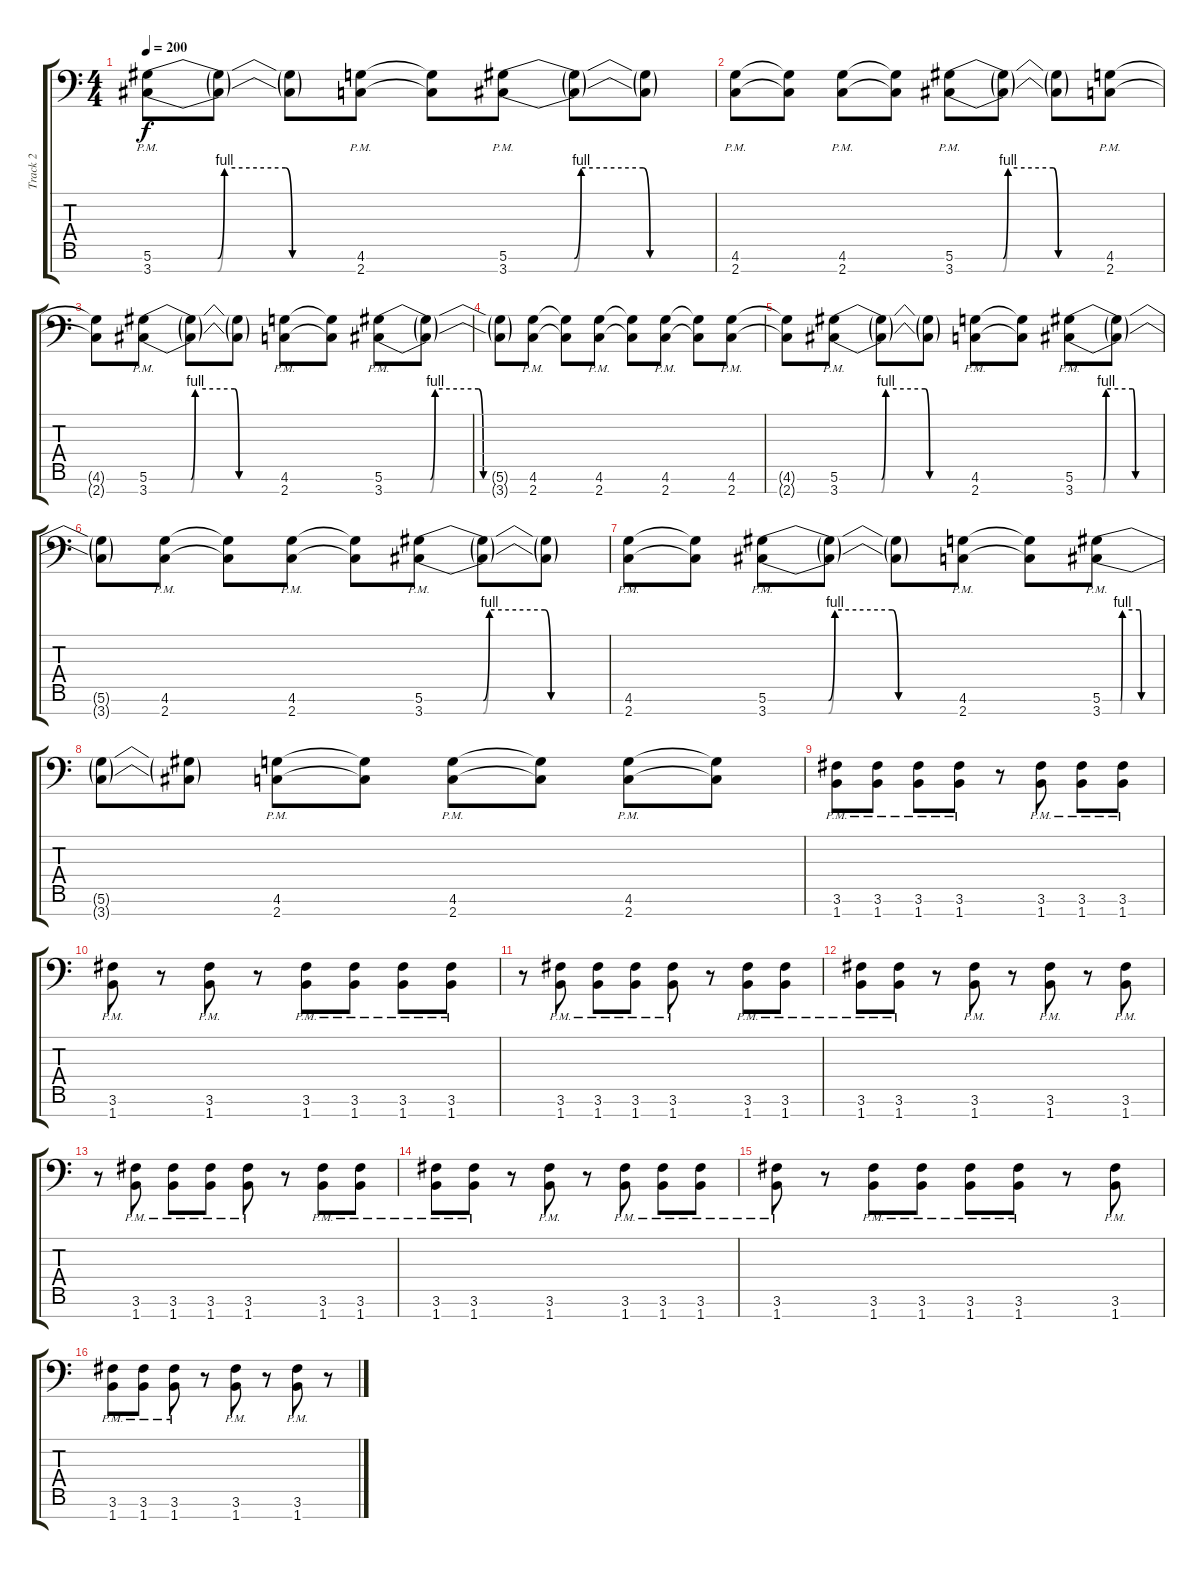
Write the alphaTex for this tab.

\track ("Track 2" "Track 2") {instrument overdrivenguitar}
\staff {score tabs}
\tuning (Eb4 Bb3 Gb3 Db3 Ab2 Eb2 Bb1) {hide}
\ts (4 4)
\tempo 200
\clef f4
\ks c
(5.6{be (custom 0 0 19 0 21 4 39 4 41 0 60 0) pm} 3.7{be (custom 0 0 19 0 21 4 39 4 41 0 60 0) pm}).8{dy f} (5.6{t} 3.7{t}).8 (5.6{t} 3.7{t}).8 (4.6{pm} 2.7{pm}).8 (4.6{t} 2.7{t}).8 (5.6{be (custom 0 0 19 0 21 4 39 4 41 0 60 0) pm} 3.7{be (custom 0 0 19 0 21 4 39 4 41 0 60 0) pm}).8 (5.6{t} 3.7{t}).8 (5.6{t} 3.7{t}).8 |
(4.6{pm} 2.7{pm}).8 (4.6{t} 2.7{t}).8 (4.6{pm} 2.7{pm}).8 (4.6{t} 2.7{t}).8 (5.6{be (custom 0 0 19 0 21 4 39 4 41 0 60 0) pm} 3.7{be (custom 0 0 19 0 21 4 39 4 41 0 60 0) pm}).8 (5.6{t} 3.7{t}).8 (5.6{t} 3.7{t}).8 (4.6{pm} 2.7{pm}).8 |
(4.6{t} 2.7{t}).8 (5.6{be (custom 0 0 19 0 21 4 39 4 41 0 60 0) pm} 3.7{be (custom 0 0 19 0 21 4 39 4 41 0 60 0) pm}).8 (5.6{t} 3.7{t}).8 (5.6{t} 3.7{t}).8 (4.6{pm} 2.7{pm}).8 (4.6{t} 2.7{t}).8 (5.6{be (custom 0 0 19 0 21 4 39 4 41 0 60 0) pm} 3.7{be (custom 0 0 19 0 21 4 39 4 41 0 60 0) pm}).8 (5.6{t} 3.7{t}).8 |
(5.6{t} 3.7{t}).8 (4.6{pm} 2.7{pm}).8 (4.6{t} 2.7{t}).8 (4.6{pm} 2.7{pm}).8 (4.6{t} 2.7{t}).8 (4.6{pm} 2.7{pm}).8 (4.6{t} 2.7{t}).8 (4.6{pm} 2.7{pm}).8 |
(4.6{t} 2.7{t}).8 (5.6{be (custom 0 0 19 0 21 4 39 4 41 0 60 0) pm} 3.7{be (custom 0 0 19 0 21 4 39 4 41 0 60 0) pm}).8 (5.6{t} 3.7{t}).8 (5.6{t} 3.7{t}).8 (4.6{pm} 2.7{pm}).8 (4.6{t} 2.7{t}).8 (5.6{be (custom 0 0 19 0 21 4 39 4 41 0 60 0) pm} 3.7{be (custom 0 0 19 0 21 4 39 4 41 0 60 0) pm}).8 (5.6{t} 3.7{t}).8 |
(5.6{t} 3.7{t}).8 (4.6{pm} 2.7{pm}).8 (4.6{t} 2.7{t}).8 (4.6{pm} 2.7{pm}).8 (4.6{t} 2.7{t}).8 (5.6{be (custom 0 0 19 0 21 4 39 4 41 0 60 0) pm} 3.7{be (custom 0 0 19 0 21 4 39 4 41 0 60 0) pm}).8 (5.6{t} 3.7{t}).8 (5.6{t} 3.7{t}).8 |
(4.6{pm} 2.7{pm}).8 (4.6{t} 2.7{t}).8 (5.6{be (custom 0 0 19 0 21 4 39 4 41 0 60 0) pm} 3.7{be (custom 0 0 19 0 21 4 39 4 41 0 60 0) pm}).8 (5.6{t} 3.7{t}).8 (5.6{t} 3.7{t}).8 (4.6{pm} 2.7{pm}).8 (4.6{t} 2.7{t}).8 (5.6{be (custom 0 0 19 0 21 4 39 4 41 0 60 0) pm} 3.7{be (custom 0 0 19 0 21 4 39 4 41 0 60 0) pm}).8 |
(5.6{t} 3.7{t}).8 (5.6{t} 3.7{t}).8 (4.6{pm} 2.7{pm}).8 (4.6{t} 2.7{t}).8 (4.6{pm} 2.7{pm}).8 (4.6{t} 2.7{t}).8 (4.6{pm} 2.7{pm}).8 (4.6{t} 2.7{t}).8 |
(3.6{pm} 1.7{pm}).8 (3.6{pm} 1.7{pm}).8 (3.6{pm} 1.7{pm}).8 (3.6{pm} 1.7{pm}).8 r.8 (3.6{pm} 1.7{pm}).8 (3.6{pm} 1.7{pm}).8 (3.6{pm} 1.7{pm}).8 |
(3.6{pm} 1.7{pm}).8 r.8 (3.6{pm} 1.7{pm}).8 r.8 (3.6{pm} 1.7{pm}).8 (3.6{pm} 1.7{pm}).8 (3.6{pm} 1.7{pm}).8 (3.6{pm} 1.7{pm}).8 |
r.8 (3.6{pm} 1.7{pm}).8 (3.6{pm} 1.7{pm}).8 (3.6{pm} 1.7{pm}).8 (3.6{pm} 1.7{pm}).8 r.8 (3.6{pm} 1.7{pm}).8 (3.6{pm} 1.7{pm}).8 |
(3.6{pm} 1.7{pm}).8 (3.6{pm} 1.7{pm}).8 r.8 (3.6{pm} 1.7{pm}).8 r.8 (3.6{pm} 1.7{pm}).8 r.8 (3.6{pm} 1.7{pm}).8 |
r.8 (3.6{pm} 1.7{pm}).8 (3.6{pm} 1.7{pm}).8 (3.6{pm} 1.7{pm}).8 (3.6{pm} 1.7{pm}).8 r.8 (3.6{pm} 1.7{pm}).8 (3.6{pm} 1.7{pm}).8 |
(3.6{pm} 1.7{pm}).8 (3.6{pm} 1.7{pm}).8 r.8 (3.6{pm} 1.7{pm}).8 r.8 (3.6{pm} 1.7{pm}).8 (3.6{pm} 1.7{pm}).8 (3.6{pm} 1.7{pm}).8 |
(3.6{pm} 1.7{pm}).8 r.8 (3.6{pm} 1.7{pm}).8 (3.6{pm} 1.7{pm}).8 (3.6{pm} 1.7{pm}).8 (3.6{pm} 1.7{pm}).8 r.8 (3.6{pm} 1.7{pm}).8 |
(3.6{pm} 1.7{pm}).8 (3.6{pm} 1.7{pm}).8 (3.6{pm} 1.7{pm}).8 r.8 (3.6{pm} 1.7{pm}).8 r.8 (3.6{pm} 1.7{pm}).8 r.8
